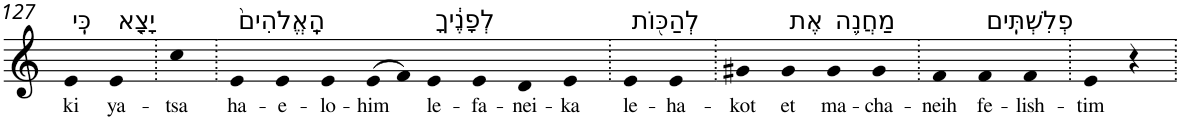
**kern	**text
*part1	*part1
*staff1	*staff1
*I"Piano	*
*I'Pno	*
!!LO:PB:g=z
*clefG2	*
*k[]	*
=127	=127
!LO:TX:a:t=כִּֽי	!
!	!LO:LY:b
4e	ki
!LO:TX:a:t=יָצָ֤א	!
!	!LO:LY:b
4e	ya-
=128.	=128.
!	!LO:LY:b
4cc	-tsa
=129.	=129.
!LO:TX:a:t=הָֽאֱלֹהִים֙	!
!	!LO:LY:b
4e	ha-
!	!LO:LY:b
4e	-e-
!	!LO:LY:b
4e	-lo-
!	!LO:LY:b
(>8e	-him
8f)	.
!LO:TX:a:t=לְפָנֶ֔יךָ	!
!	!LO:LY:b
4e	le-
!	!LO:LY:b
4e	-fa-
!	!LO:LY:b
4d	-nei-
!	!LO:LY:b
4e	-ka
=130.	=130.
!LO:TX:a:t=לְהַכּ֖וֹת	!
!	!LO:LY:b
4e	le-
!	!LO:LY:b
4e	-ha-
=131.	=131.
!	!LO:LY:b
4g#X	-kot
!LO:TX:a:t=אֶת	!
!	!LO:LY:b
4g#	et
!LO:TX:a:t=מַחֲנֵ֥ה	!
!	!LO:LY:b
4g#	ma-
!	!LO:LY:b
4g#	-cha-
=132.	=132.
!	!LO:LY:b
4f	-neih
!LO:TX:a:t=פְלִשְׁתִּֽים	!
!	!LO:LY:b
4f	fe-
!	!LO:LY:b
4f	-lish-
=133.	=133.
!	!LO:LY:b
4e	-tim
4r	.
=.	=.
*-	*-
